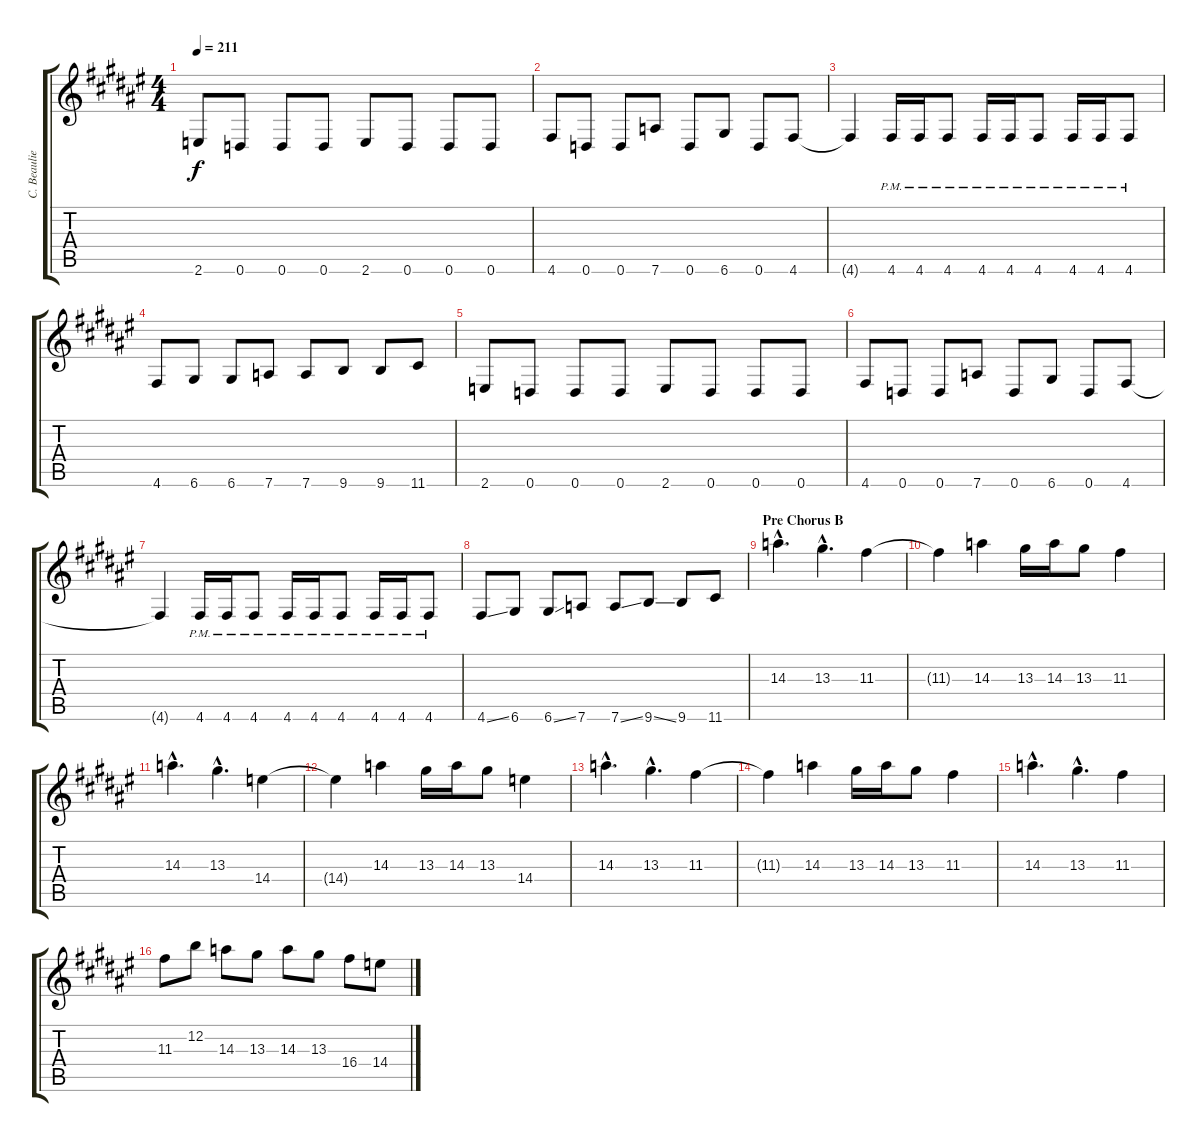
\track ("C. Beaulieu" "C. Beaulie") {instrument distortionguitar}
\staff {score tabs}
\tuning (E4 B3 G3 D3 A2 D2) {hide}
\ts (4 4)
\tempo 211
\clef g2
\ks d#minor
2.6.8{dy f} 0.6.8 0.6.8 0.6.8 2.6.8 0.6.8 0.6.8 0.6.8 |
4.6.8 0.6.8 0.6.8 7.6.8 0.6.8 6.6.8 0.6.8 4.6.8 |
4.6{t}.4 4.6{pm}.16 4.6{pm}.16 4.6{pm}.8 4.6{pm}.16 4.6{pm}.16 4.6{pm}.8 4.6{pm}.16 4.6{pm}.16 4.6{pm}.8 |
4.6.8 6.6.8 6.6.8 7.6.8 7.6.8 9.6.8 9.6.8 11.6.8 |
2.6.8 0.6.8 0.6.8 0.6.8 2.6.8 0.6.8 0.6.8 0.6.8 |
4.6.8 0.6.8 0.6.8 7.6.8 0.6.8 6.6.8 0.6.8 4.6.8 |
4.6{t}.4 4.6{pm}.16 4.6{pm}.16 4.6{pm}.8 4.6{pm}.16 4.6{pm}.16 4.6{pm}.8 4.6{pm}.16 4.6{pm}.16 4.6{pm}.8 |
4.6{ss}.8 6.6.8 6.6{ss}.8 7.6.8 7.6{ss}.8 9.6{ss}.8 9.6.8 11.6.8 |
\section ("" "Pre Chorus B")
14.3{hac}.4{d} 13.3{hac}.4{d} 11.3.4 |
11.3{t}.4 14.3.4 13.3.16 14.3.16 13.3.8 11.3.4 |
14.3{hac}.4{d} 13.3{hac}.4{d} 14.4.4 |
14.4{t}.4 14.3.4 13.3.16 14.3.16 13.3.8 14.4.4 |
14.3{hac}.4{d} 13.3{hac}.4{d} 11.3.4 |
11.3{t}.4 14.3.4 13.3.16 14.3.16 13.3.8 11.3.4 |
14.3{hac}.4{d} 13.3{hac}.4{d} 11.3.4 |
11.3.8 12.2.8 14.3.8 13.3.8 14.3.8 13.3.8 16.4.8 14.4.8
